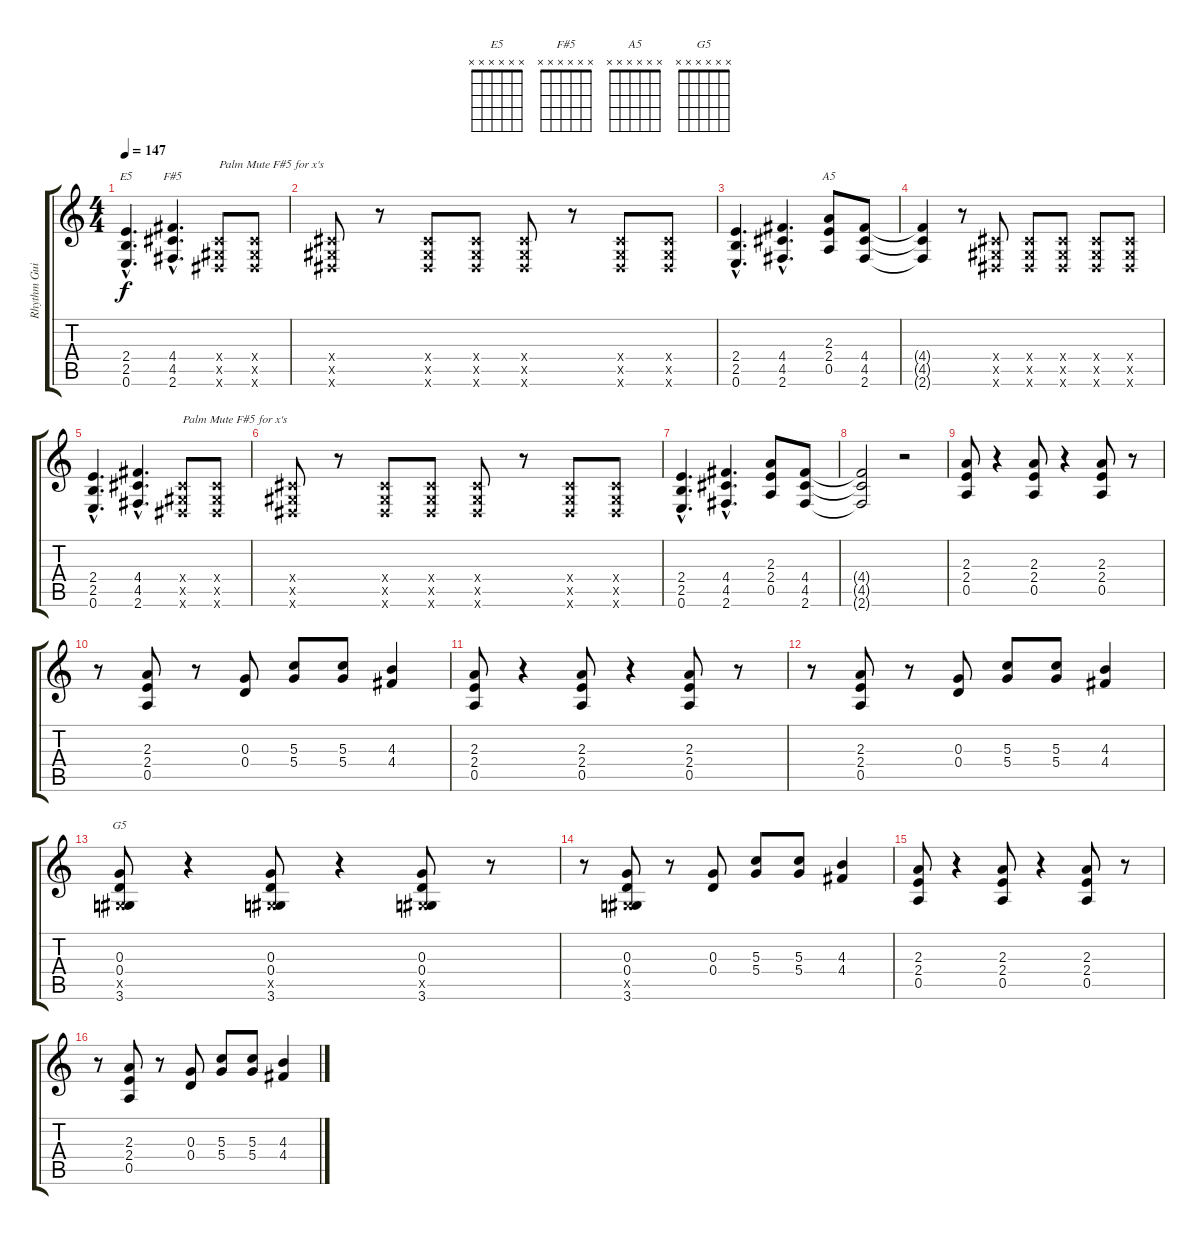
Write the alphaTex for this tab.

\track ("Rhythm Guitar" "Rhythm Gui") {instrument distortionguitar}
\staff {score tabs}
\tuning (E4 B3 G3 D3 A2 E2) {hide}
\chord ("E5" x x x x x x) {firstfret 0}
\chord ("F#5" x x x x x x) {firstfret 0}
\chord ("A5" x x x x x x) {firstfret 0}
\chord ("G5" x x x x x x) {firstfret 0}
\ts (4 4)
\tempo 147
\clef g2
\ks c
(2.4{hac} 2.5{hac} 0.6{hac}).4{d ch "E5" dy f} (4.4{hac} 4.5{hac} 2.6{hac}).4{d ch "F#5"} (-1.4{x} -1.5{x} -1.6{x}).8{txt "Palm Mute F#5 for x's"} (-1.4{x} -1.5{x} -1.6{x}).8 |
(-1.4{x} -1.5{x} -1.6{x}).8 r.8 (-1.4{x} -1.5{x} -1.6{x}).8 (-1.4{x} -1.5{x} -1.6{x}).8 (-1.4{x} -1.5{x} -1.6{x}).8 r.8 (-1.4{x} -1.5{x} -1.6{x}).8 (-1.4{x} -1.5{x} -1.6{x}).8 |
(2.4{hac} 2.5{hac} 0.6{hac}).4{d} (4.4{hac} 4.5{hac} 2.6{hac}).4{d} (2.3 2.4 0.5).8{ch "A5"} (4.4 4.5 2.6).8 |
(4.4{t} 4.5{t} 2.6{t}).4 r.8 (-1.4{x} -1.5{x} -1.6{x}).8 (-1.4{x} -1.5{x} -1.6{x}).8 (-1.4{x} -1.5{x} -1.6{x}).8 (-1.4{x} -1.5{x} -1.6{x}).8 (-1.4{x} -1.5{x} -1.6{x}).8 |
(2.4{hac} 2.5{hac} 0.6{hac}).4{d} (4.4{hac} 4.5{hac} 2.6{hac}).4{d} (-1.4{x} -1.5{x} -1.6{x}).8{txt "Palm Mute F#5 for x's"} (-1.4{x} -1.5{x} -1.6{x}).8 |
(-1.4{x} -1.5{x} -1.6{x}).8 r.8 (-1.4{x} -1.5{x} -1.6{x}).8 (-1.4{x} -1.5{x} -1.6{x}).8 (-1.4{x} -1.5{x} -1.6{x}).8 r.8 (-1.4{x} -1.5{x} -1.6{x}).8 (-1.4{x} -1.5{x} -1.6{x}).8 |
(2.4{hac} 2.5{hac} 0.6{hac}).4{d} (4.4{hac} 4.5{hac} 2.6{hac}).4{d} (2.3 2.4 0.5).8 (4.4 4.5 2.6).8 |
(4.4{t} 4.5{t} 2.6{t}).2 r.2 |
(2.3 2.4 0.5).8 r.4 (2.3 2.4 0.5).8 r.4 (2.3 2.4 0.5).8 r.8 |
r.8 (2.3 2.4 0.5).8 r.8 (0.3 0.4).8 (5.3 5.4).8 (5.3 5.4).8 (4.3 4.4).4 |
(2.3 2.4 0.5).8 r.4 (2.3 2.4 0.5).8 r.4 (2.3 2.4 0.5).8 r.8 |
r.8 (2.3 2.4 0.5).8 r.8 (0.3 0.4).8 (5.3 5.4).8 (5.3 5.4).8 (4.3 4.4).4 |
(0.3 0.4 -1.5{x} 3.6).8{ch "G5"} r.4 (0.3 0.4 -1.5{x} 3.6).8 r.4 (0.3 0.4 -1.5{x} 3.6).8 r.8 |
r.8 (0.3 0.4 -1.5{x} 3.6).8 r.8 (0.3 0.4).8 (5.3 5.4).8 (5.3 5.4).8 (4.3 4.4).4 |
(2.3 2.4 0.5).8 r.4 (2.3 2.4 0.5).8 r.4 (2.3 2.4 0.5).8 r.8 |
r.8 (2.3 2.4 0.5).8 r.8 (0.3 0.4).8 (5.3 5.4).8 (5.3 5.4).8 (4.3 4.4).4
